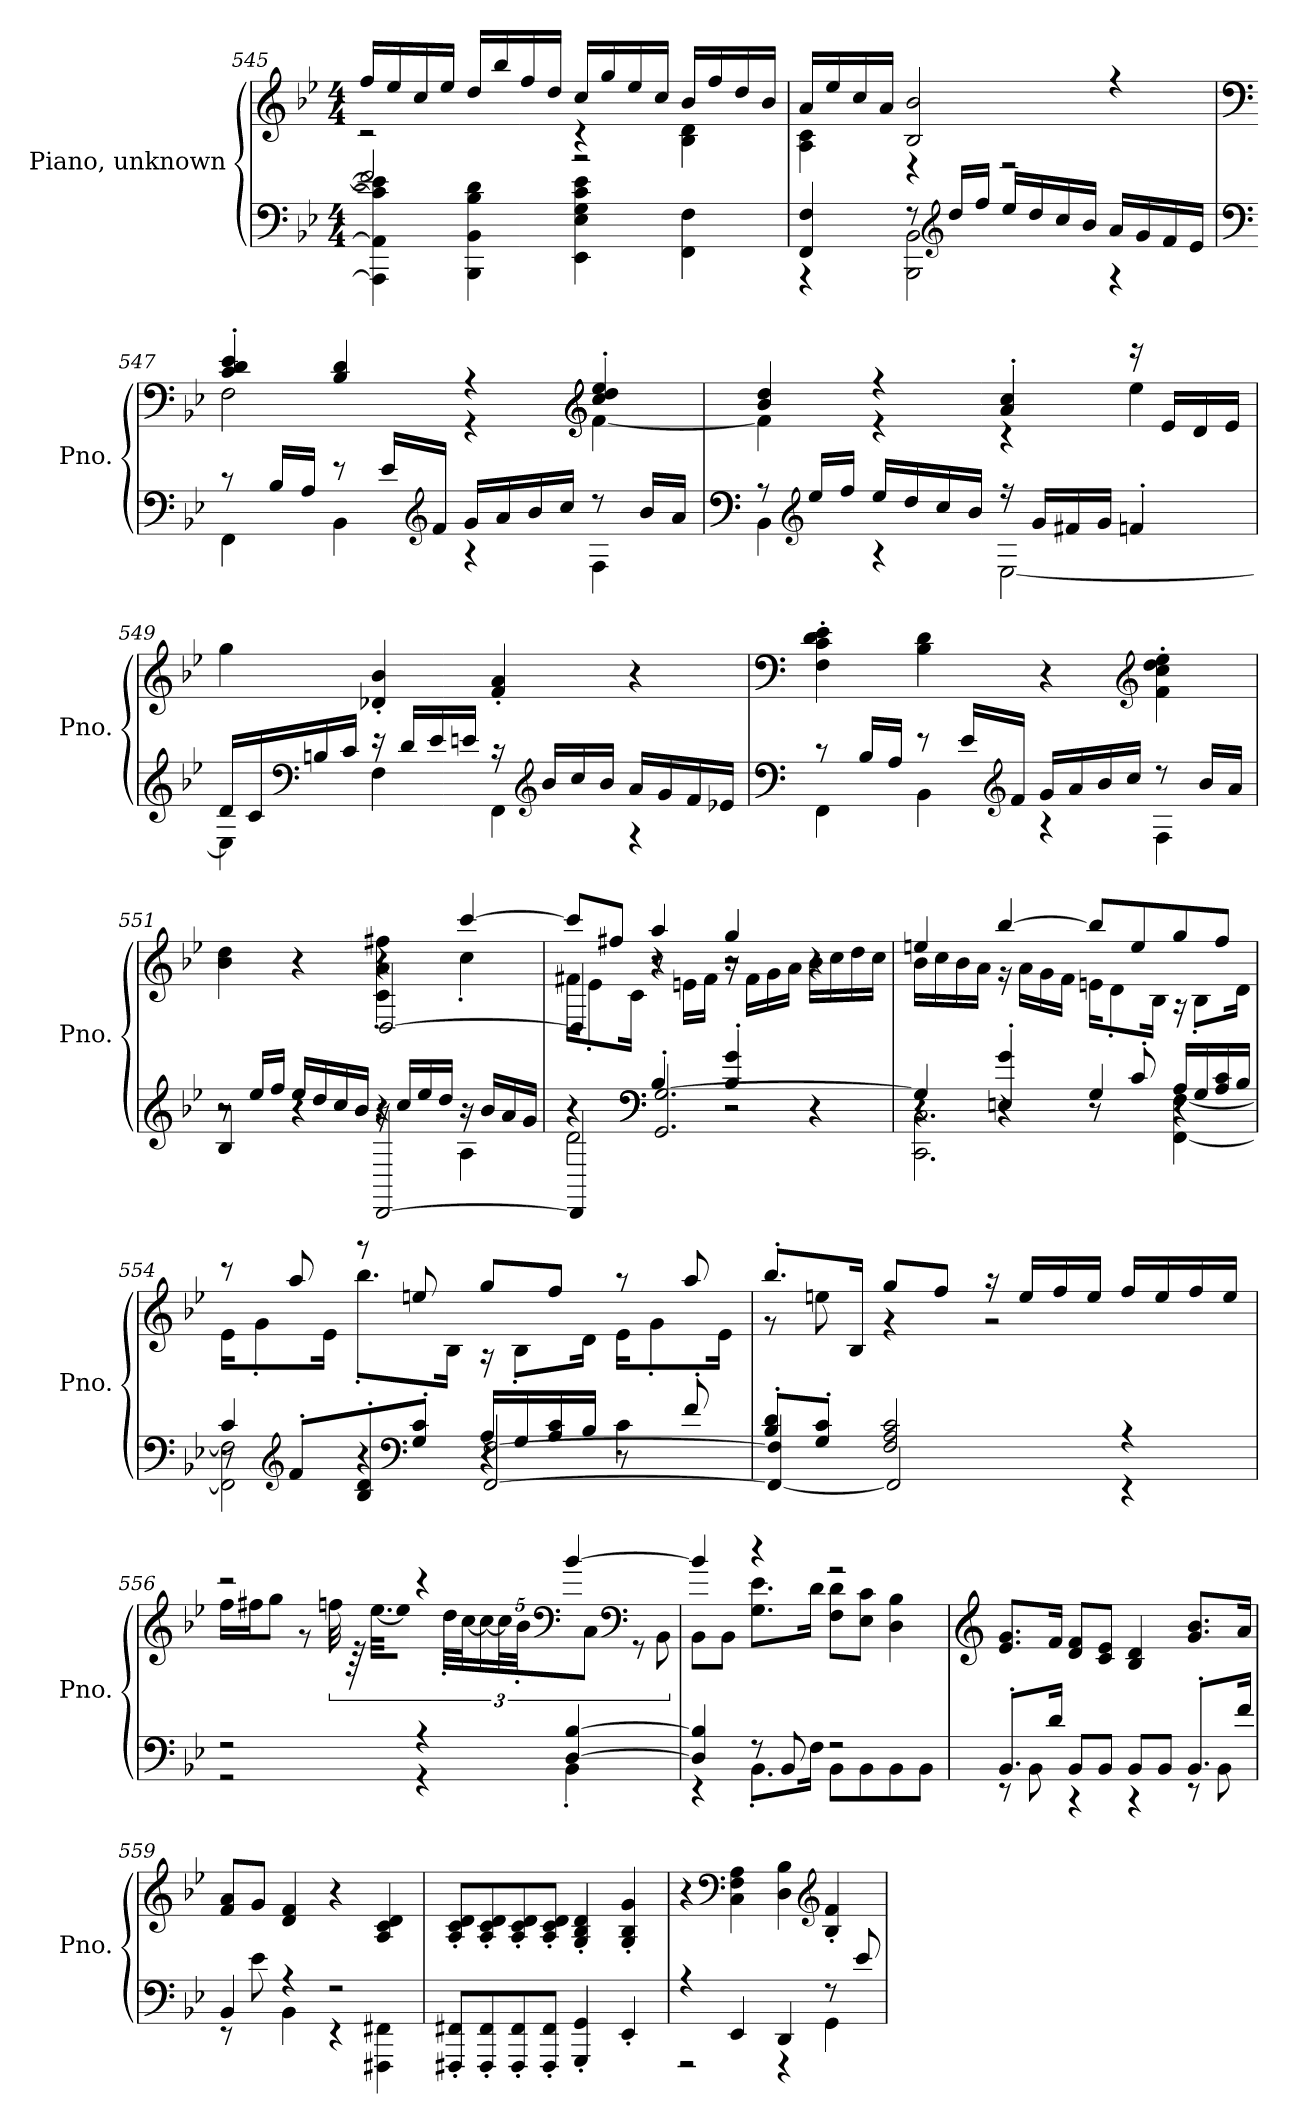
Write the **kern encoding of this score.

**kern	**kern
*part1	*part1
*staff2	*staff1
*I"Piano, unknown	*
*I'Pno.	*
*clefF4	*clefG2
*k[b-e-]	*k[b-e-]
*M4/4	*M4/4
=545	=545
*^	*^
2f/]	4AAA\] 4AA\] 4c\] 4e-\]	16ff/LL	2r
.	.	16ee-/	.
.	.	16cc/	.
.	.	16ee-/JJ	.
.	4BBB-\ 4BB-\ 4B-\ 4d\	16dd/LL	.
.	.	16bb-/	.
.	.	16ff/	.
.	.	16dd/JJ	.
2r	4EE-\ 4E-\ 4G\ 4c\ 4e-\	16cc/LL	4r
.	.	16gg/	.
.	.	16ee-/	.
.	.	16cc/JJ	.
.	4FF\ 4F\	16b-/LL	4B-\ 4d\
.	.	16ff/	.
.	.	16dd/	.
.	.	16b-/JJ	.
!!LO:LB:g=z	!!
=546	=546	=546	=546
4FF/ 4F/	4r	16a/LL	4A\ 4c\
.	.	16ee-/	.
.	.	16cc/	.
.	.	16a/JJ	.
8r	2BBB-\ 2BB-\	2B-/ 2b-/	4r
*clefG2	*	*	*
16dd/LL	.	.	.
16ff/JJ	.	.	.
16ee-/LL	.	.	2r
16dd/	.	.	.
16cc/	.	.	.
16b-/JJ	.	.	.
16a/LL	4r	4r	.
16g/	.	.	.
16f/	.	.	.
16e-/JJ	.	.	.
=547	=547	=547	=547
*clefF4	*	*clefF4	*
8r	4FF\	4c/' 4d/' 4e-/'	2F\
16B-/LL	.	.	.
16A/JJ	.	.	.
8r	4BB-\	4B-/ 4d/	.
16e-/LL	.	.	.
*clefG2	*	*	*
16f/JJ	.	.	.
16g/LL	4r	4r	4r
16a/	.	.	.
16b-/	.	.	.
16cc/JJ	.	.	.
*	*	*clefG2	*
8r	4F\	4cc/' 4dd/' 4ee-/'	[4f\
16b-/LL	.	.	.
16a/JJ	.	.	.
!!LO:LB:g=z	!!
=548	=548	=548	=548
*clefF4	*	*	*
8r	4BB-\	4b-/ 4dd/	4f\]
*clefG2	*	*	*
16ee-/LL	.	.	.
16ff/JJ	.	.	.
16ee-/LL	4r	4r	4r
16dd/	.	.	.
16cc/	.	.	.
16b-/JJ	.	.	.
16r	[2E-\	4a/' 4cc/'	4r
16g/LL	.	.	.
16f#X/	.	.	.
16g/JJ	.	.	.
4fn'/	.	16r	4ee-\
.	.	16e-/LL	.
.	.	16d/	.
.	.	16e-/JJ	.
*	*	*v	*v
=549	=549	=549
16d/LL	4E-\]	4gg\
16c/	.	.
*clefF4	*	*
16Bn/	.	.
16c/JJ	.	.
16r	4F\	4d-X/' 4b-/'
16d/LL	.	.
16e-/	.	.
16en/JJ	.	.
16r	4FF\	4f/' 4a/'
*clefG2	*	*
16b-/LL	.	.
16cc/	.	.
16b-/JJ	.	.
16a/LL	4r	4r
16g/	.	.
16f/	.	.
16e-X/JJ	.	.
!!LO:LB:g=z
=550	=550	=550
*clefF4	*	*clefF4
8r	4FF\	4F\' 4c\' 4d\' 4e-\'
16B-/LL	.	.
16A/JJ	.	.
8r	4BB-\	4B-\ 4d\
16e-/LL	.	.
*clefG2	*	*
16f/JJ	.	.
16g/LL	4r	4r
16a/	.	.
16b-/	.	.
16cc/JJ	.	.
*	*	*clefG2
8r	4F\	4f\' 4cc\' 4dd\' 4ee-\'
16b-/LL	.	.
16a/JJ	.	.
=551	=551	=551
*	*^	*^
*	*	*	*	*^
8r	2r	4B-/	2r	4b-\ 4dd\	2r
16ee-/LL	.	.	.	.	.
16ff/JJ	.	.	.	.	.
16ee-/LL	.	4r	.	4r	.
16dd/	.	.	.	.	.
16cc/	.	.	.	.	.
16b-/JJ	.	.	.	.	.
16r	4r	[2DD/	4r	4c\' 4a\' 4ff#X\'	[2D/
16cc/LL	.	.	.	.	.
16ee-/	.	.	.	.	.
16dd/JJ	.	.	.	.	.
16r	4A\	.	[4ccc/	4cc'\	.
16b-/LL	.	.	.	.	.
16a/	.	.	.	.	.
16g/JJ	.	.	.	.	.
!!LO:LB:g=z	!!	!!
=552	=552	=552	=552	=552	=552
4r	2d\	4DD/]	8ccc/L]	16f#X\KL	4D/]
.	.	.	.	8e-'\	.
.	.	.	8ff#X/J	.	.
.	.	.	.	16c\Jk	.
*clefF4	*	*	*	*	*
4B-'/	.	2.GG/ [2.G/	4aa/	8r	4r
.	.	.	.	16en\LL	.
.	.	.	.	16f#\JJ	.
4B-/' 4g/'	2r	.	4gg/	16r	2r
.	.	.	.	16f#\LL	.
.	.	.	.	16g\	.
.	.	.	.	16a\JJ	.
4r	.	.	4r	16b-\LL	.
.	.	.	.	16cc\	.
.	.	.	.	16dd\	.
.	.	.	.	16cc\JJ	.
*	*	*	*	*v	*v
=553	=553	=553	=553	=553
4r	2.CC\ 2.C\	4G/]	4een/	16b-\LL
.	.	.	.	16cc\
.	.	.	.	16b-\
.	.	.	.	16a\JJ
4En/' 4g/'	.	4r	[4bb-/	16r
.	.	.	.	16a\LL
.	.	.	.	16g\
.	.	.	.	16f\JJ
8r	.	4G/	8bb-/L]	16en\KL
.	.	.	.	8d'\
8c'/	.	.	8ee/	.
.	.	.	.	16B-\Jk
16A/LL	[4FF\ [4F\	4r	8gg/	16r
16G/	.	.	.	8B-'\L
16A/ 16c/	.	.	8ff/J	.
16B-/JJ	.	.	.	16d\Jk
!!LO:LB:g=z	!!
=554	=554	=554	=554	=554
8r	2FF\] 2F\]	4c/	8r	16e-\KL
.	.	.	.	8g'\
*clefG2	*	*	*	*
8f'/L	.	.	8aa/	.
.	.	.	.	16e-\Jk
8B-/' 8d/'	.	4r	8r	8.bb-'\L
*clefF4	*	*	*	*
8G/' 8c/'J	.	.	8een/	.
.	.	.	.	16B-\Jk
16A/LL	4r	[2FF/ [2F/	8gg/L	16r
16G/	.	.	.	8B-'\L
16A/ 16c/	.	.	8ff/J	.
16B-/JJ	.	.	.	16d\Jk
8r	4c\	.	8r	16e-\KL
.	.	.	.	8g'\
8f'/	.	.	8aa/	.
.	.	.	.	16e-\Jk
*	*v	*v	*	*
=555	=555	=555	=555
8B-/' 8d/'L	4FF/_ 4F/]	8.bb-'/L	8r
8G/' 8c/'J	.	.	8een\
.	.	16B-/Jk	.
2F/ 2A/ 2c/	2FF/]	8gg/L	4r
.	.	8ff/J	.
.	.	16r	2r
.	.	16ee/LL	.
.	.	16ff/	.
.	.	16ee/JJ	.
4r	4r	16ff/LL	.
.	.	16ee/	.
.	.	16ff/	.
.	.	16ee/JJ	.
!!LO:PB:g=z	!!
=556	=556	=556	=556
2r	2r	2r	16ff\LL
.	.	.	16ff#X\J
.	.	.	8gg\J
.	.	.	8r
.	.	.	48ffn\
.	.	.	96r
.	.	.	[48.ee-\KLL
.	.	.	16ee-\JJ]
*	*	*	*Xbrackettup
4r	4r	4r	40dd'\LLL
.	.	.	[40cc\J
.	.	.	20cc\_
.	.	.	40cc\L]
.	.	.	40b-'\JJ
.	.	.	10a\J
*	*	*clefF4	*
[4D/ [4B-/	4BB-'\	[4b-/	8r
.	.	.	8BB-\
=557	=557	=557	=557
4D/] 4B-/]	4r	4b-/]	8BB-\L
.	.	.	8BB-\J
8r	8.BB-'\L	4r	8.G\ 8.e-\L
8BB-/	.	.	.
.	16F\Jk	.	16d\Jk
2r	8BB-\L	2r	8F\ 8d\L
.	8BB-\	.	8E-\ 8c\J
.	8BB-\	.	4D\ 4B-\
.	8BB-\J	.	.
*	*	*v	*v
!!LO:LB:g=z
=558	=558	=558
*	*	*clefG2
8.BB-'/L	8r	8.e-/ 8.g/L
.	8BB-\	.
16d/Jk	.	16f/Jk
8BB-/L	4r	8d/ 8f/L
8BB-/J	.	8c/ 8e-/J
8BB-/L	4r	4B-/ 4d/
8BB-/J	.	.
8.BB-'/L	8r	8.g/ 8.b-/L
.	8BB-\	.
16f/Jk	.	16a/Jk
=559	=559	=559
4BB-/	8r	8f/ 8a/L
.	8e-\	8g/J
4r	4BB-\	4d/ 4f/
2r	4r	4r
.	4FFF#X\ 4FF#X\	4A/ 4c/ 4d/
*v	*v	*
=560	=560
8FFF#X/' 8FF#X/'L	8A/' 8c/' 8d/'L
8FFF#/' 8FF#/'	8A/' 8c/' 8d/'
8FFF#/' 8FF#/'	8A/' 8c/' 8d/'
8FFF#/' 8FF#/'J	8A/' 8c/' 8d/'J
4GGG/' 4GG/'	4G/' 4B-/' 4d/'
4EE-'/	4G/' 4B-/' 4g/'
=561	=561
*^	*
4r	2r	4r
*	*	*clefF4
4EE-/	.	4C\ 4F\ 4A\
4DD/	4r	4D\ 4B-\
*	*	*clefG2
8r	4GG\	4B-/' 4f/'
8e-/	.	.
*v	*v	*
=	=
*-	*-
